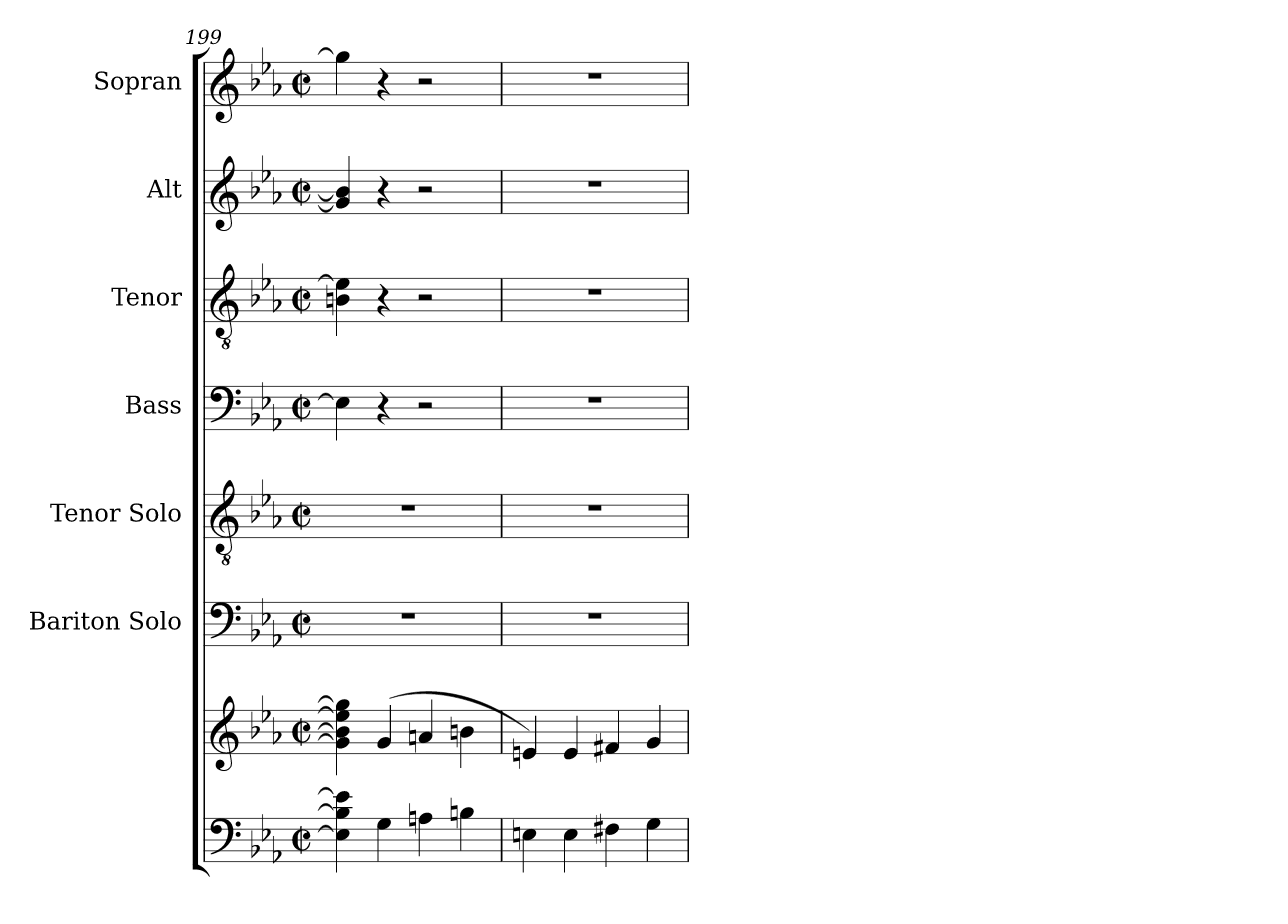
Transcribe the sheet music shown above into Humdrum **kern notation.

**kern	**kern	**kern	**kern	**kern	**kern	**kern	**kern
*part7	*part7	*part6	*part5	*part4	*part3	*part2	*part1
*staff8	*staff7	*staff6	*staff5	*staff4	*staff3	*staff2	*staff1
*	*	*I"Bariton Solo	*I"Tenor Solo	*I"Bass	*I"Tenor	*I"Alt	*I"Sopran
*	*	*	*	*I'B.	*I'T.	*I'A.	*I'S.
*clefF4	*clefG2	*clefF4	*clefGv2	*clefF4	*clefGv2	*clefG2	*clefG2
*k[b-e-a-]	*k[b-e-a-]	*k[b-e-a-]	*k[b-e-a-]	*k[b-e-a-]	*k[b-e-a-]	*k[b-e-a-]	*k[b-e-a-]
*E-:	*E-:	*E-:	*E-:	*E-:	*E-:	*E-:	*E-:
*M2/2	*M2/2	*M2/2	*M2/2	*M2/2	*M2/2	*M2/2	*M2/2
*met(c|)	*met(c|)	*met(c|)	*met(c|)	*met(c|)	*met(c|)	*met(c|)	*met(c|)
=199	=199	=199	=199	=199	=199	=199	=199
4E\] 4B\] 4e\]	4g\] 4b\] 4ee\] 4gg\]	1r	1r	4E\]	4Bn\ 4e\]	4g/] 4b/]	4gg\]
4G\	(4g/	.	.	4r	4r	4r	4r
4An\	4an/	.	.	2r	2r	2r	2r
4Bn\	4bn\	.	.	.	.	.	.
=200	=200	=200	=200	=200	=200	=200	=200
4En\	4en/)	1r	1r	1r	1r	1r	1r
4E\	4e/	.	.	.	.	.	.
4F#X\	4f#X/	.	.	.	.	.	.
4G\	4g/	.	.	.	.	.	.
=	=	=	=	=	=	=	=
*-	*-	*-	*-	*-	*-	*-	*-
